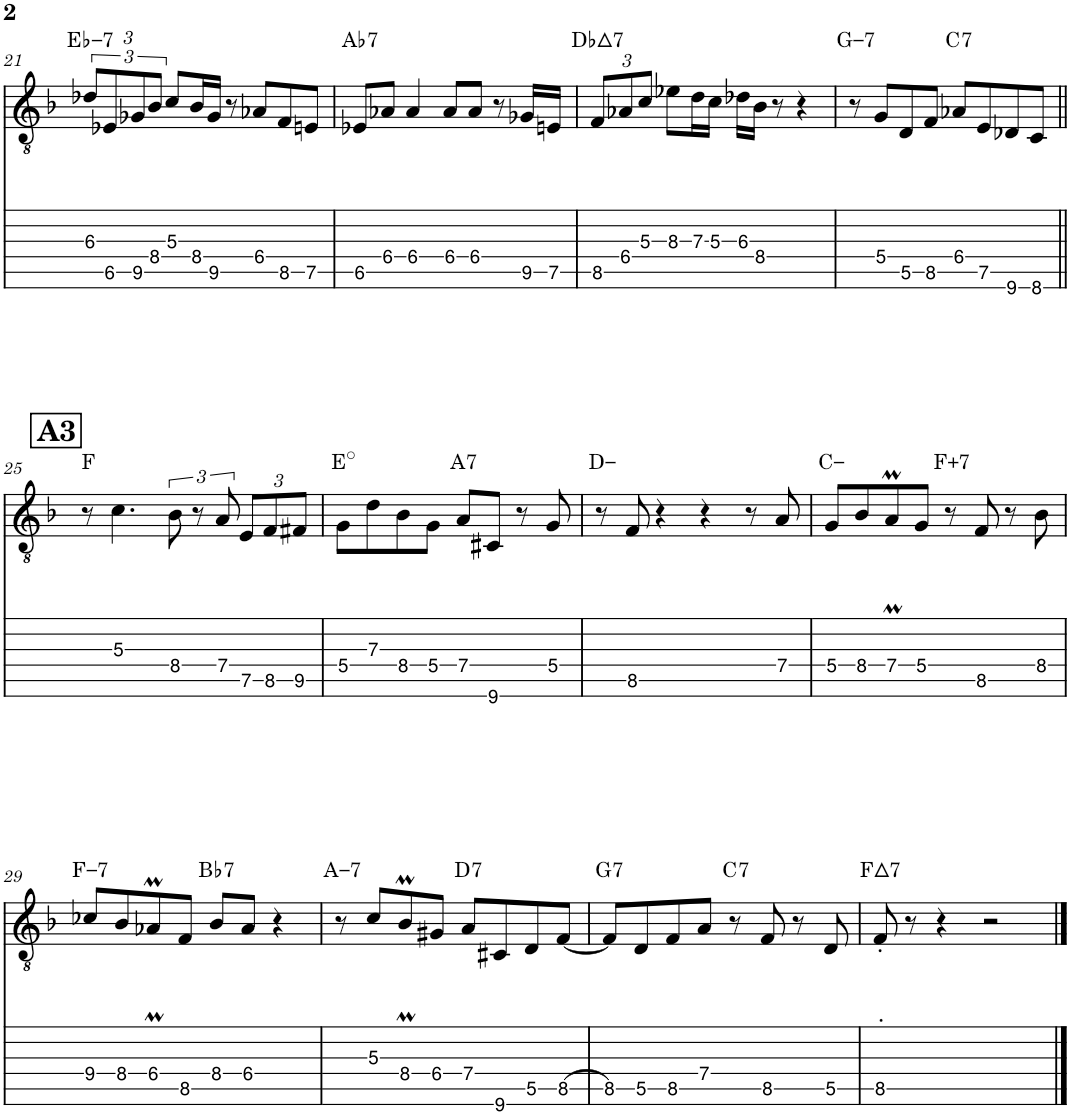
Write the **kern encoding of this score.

**kern	**kern	**harte
*part1	*part1	*part1
*staff2	*staff1	*
*I"Electric Guitar	*	*
*I'El. Guit.	*	*
!!LO:PB:g=z
*	*clefGv2	*
*k[b-]	*k[b-]	*
*M4/4	*M4/4	*
*Xbrackettup	*Xbrackettup	*
=21	=21	=21
!	!	!LO:H:kt=7
12d-XL	12d-X/L	Eb:min7
*	*brackettup	*
18E-X	18E-X/	.
18G-X	18G-X/	.
18B-J	18B-/J	.
8cL	8c/L	.
16B-L	16B-/L	.
16G-JJ	16G-/JJ	.
8r	8r	.
8A-X	8A-X/L	.
8FL	8F/	.
8EnJ	8En/J	.
=22	=22	=22
!	!	!LO:H:kt=7
8E-XL	8E-X/L	Ab:7
8A-XJ	8A-X/J	.
4A-	4A-/	.
8A-L	8A-/L	.
8A-J	8A-/J	.
8r	8r	.
16G-XLL	16G-X/LL	.
16EnJJ	16En/JJ	.
=23	=23	=23
*	*Xbrackettup	*
!	!	!LO:H:kt=7
12FL	12F/L	Db:maj7
12A-X	12A-X/	.
12cJ	12c/J	.
8e-XL	8e-X\L	.
16dL	16d\L	.
16cJJ	16c\JJ	.
16d-XLL	16d-X\LL	.
16B-JJ	16B-\JJ	.
8r	8r	.
4r	4r	.
=24	=24	=24
!	!	!LO:H:kt=7
8r	8r	G:min7
8G	8G/L	.
8DL	8D/	.
8FJ	8F/J	.
!	!	!LO:H:kt=7
8A-XL	8A-X/L	C:7
8EJ	8E/	.
8D-XL	8D-X/	.
8CJ	8C/J	.
!!LO:LB:g=z
!!LO:REH:place=s1:a:B:cj:fs=14:t=A3
=25||	=25||	=25||
8r	8r	F:maj
4.c	4.c\	.
*	*brackettup	*
12B-	12B-\	.
12r	12r	.
12A	12A/	.
*	*Xbrackettup	*
12EL	12E/L	.
12F	12F/	.
12F#XJ	12F#X/J	.
=26	=26	=26
8GL	8G\L	E:dim
8dJ	8d\	.
8B-L	8B-\	.
8GJ	8G\J	.
!	!	!LO:H:kt=7
8AL	8A/L	A:7
8C#XJ	8C#X/J	.
8r	8r	.
8G	8G/	.
=27	=27	=27
8r	8r	D:min
8F	8F/	.
4r	4r	.
4r	4r	.
8r	8r	.
8A	8A/	.
=28	=28	=28
8GL	8G/L	C:min
8B-J	8B-/	.
8AmL	8Am/	.
8GJ	8G/J	.
!	!	!LO:H:kt=7
8r	8r	F:aug(b7)
8F	8F/	.
8r	8r	.
8B-	8B-\	.
!!LO:LB:g=z
=29	=29	=29
!	!	!LO:H:kt=7
8c-XL	8c-X/L	F:min7
8B-J	8B-/	.
8A-XML	8A-XM/	.
8FJ	8F/J	.
!	!	!LO:H:kt=7
8B-L	8B-/L	Bb:7
8A-J	8A-/J	.
4r	4r	.
=30	=30	=30
!	!	!LO:H:kt=7
8r	8r	A:min7
8c	8c/L	.
8B-ML	8B-M/	.
8G#XJ	8G#X/J	.
!	!	!LO:H:kt=7
8AL	8A/L	D:7
8C#XJ	8C#X/	.
8DL	8D/	.
[8FJ	[8F/J	.
=31	=31	=31
!	!	!LO:H:kt=7
8FL]	8F/L]	G:7
8DJ	8D/	.
8FL	8F/	.
8AJ	8A/J	.
!	!	!LO:H:kt=7
8r	8r	C:7
8F	8F/	.
8r	8r	.
8D	8D/	.
=32	=32	=32
!	!	!LO:H:kt=7
8F'	8F'/	F:maj7
8r	8r	.
4r	4r	.
2r	2r	.
==	==	==
*-	*-	*-
